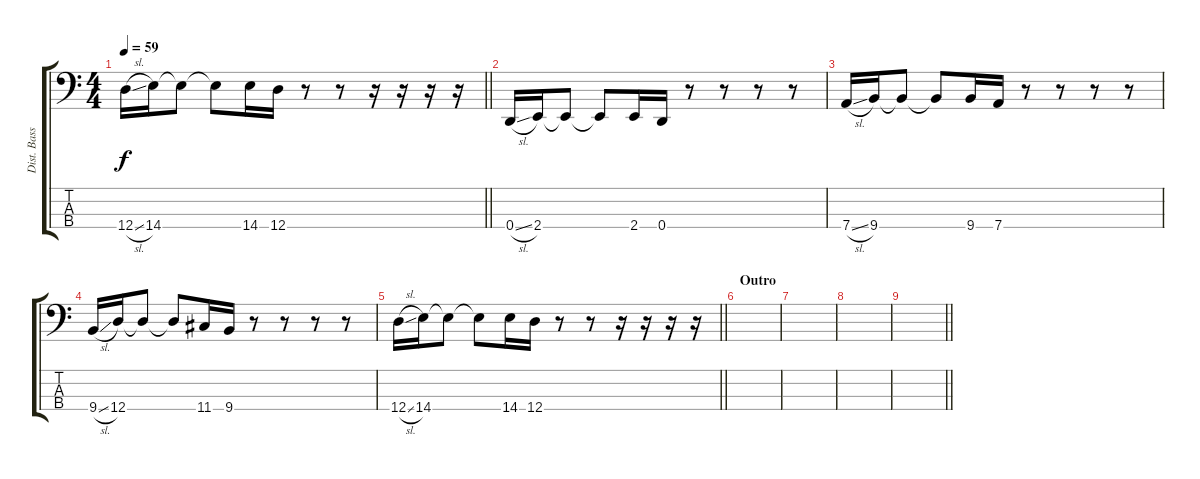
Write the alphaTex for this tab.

\track ("Dist. Bass" "Dist. Bass") {instrument distortionguitar}
\staff {score tabs}
\tuning (G2 D2 A1 D1) {hide}
\ts (4 4)
\tempo 59
\clef f4
\barLineRight lightlight
\ks c
12.4{sl}.16{dy f} 14.4.16 14.4{t}.8 14.4{t}.8 14.4.16 12.4.16 r.8 r.8 r.16 r.16 r.16 r.16 |
0.4{sl}.16 2.4.16 2.4{t}.8 2.4{t}.8 2.4.16 0.4.16 r.8 r.8 r.8 r.8 |
7.4{sl}.16 9.4.16 9.4{t}.8 9.4{t}.8 9.4.16 7.4.16 r.8 r.8 r.8 r.8 |
9.4{sl}.16 12.4.16 12.4{t}.8 12.4{t}.8 11.4.16 9.4.16 r.8 r.8 r.8 r.8 |
\barLineRight lightlight
12.4{sl}.16 14.4.16 14.4{t}.8 14.4{t}.8 14.4.16 12.4.16 r.8 r.8 r.16 r.16 r.16 r.16 |
\section ("" "Outro")
|
|
|
\barLineRight lightlight
